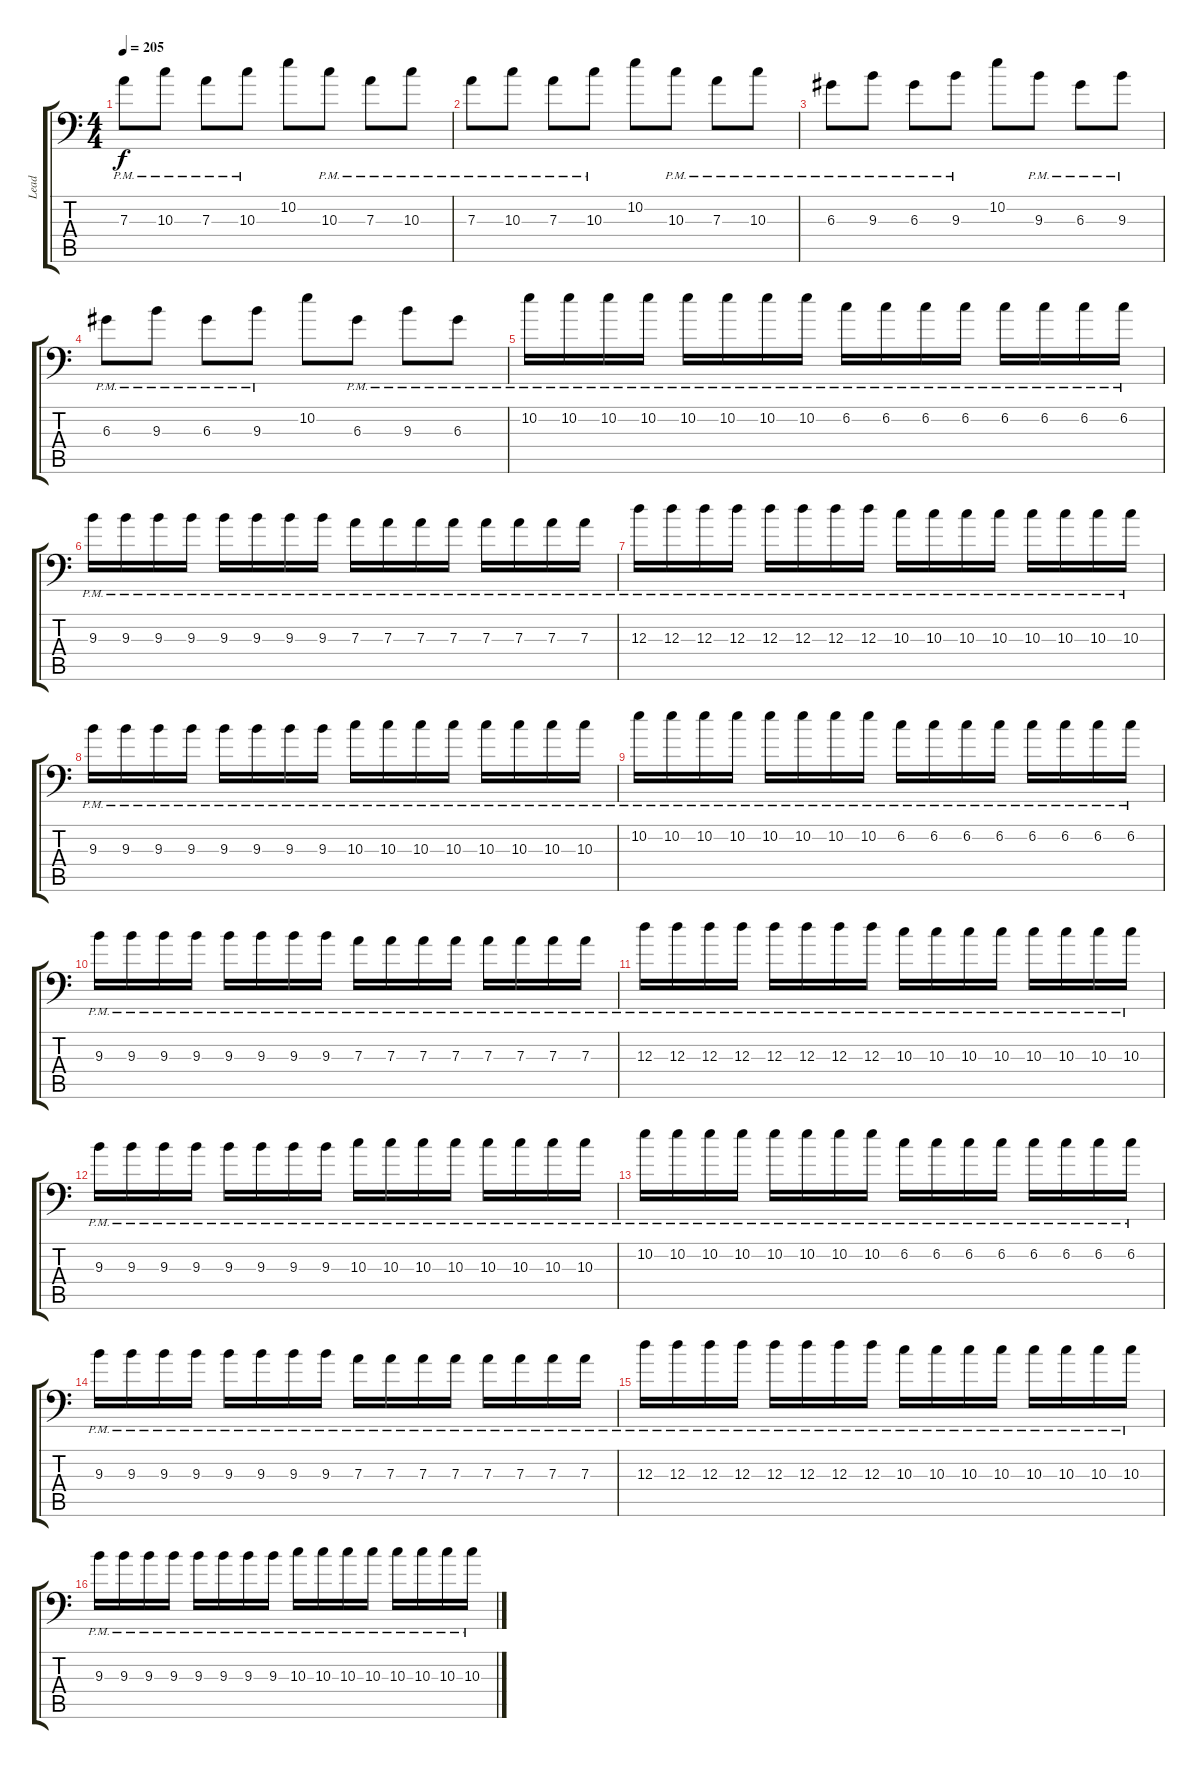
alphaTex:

\track ("Lead" "Lead") {instrument distortionguitar}
\staff {score tabs}
\tuning (B3 Gb3 D3 A2 E2 A1) {hide}
\ts (4 4)
\tempo 205
\clef f4
\ks c
7.3{pm}.8{dy f} 10.3{pm}.8 7.3{pm}.8 10.3{pm}.8 10.2.8 10.3{pm}.8 7.3{pm}.8 10.3{pm}.8 |
7.3{pm}.8 10.3{pm}.8 7.3{pm}.8 10.3{pm}.8 10.2.8 10.3{pm}.8 7.3{pm}.8 10.3{pm}.8 |
6.3{pm}.8 9.3{pm}.8 6.3{pm}.8 9.3{pm}.8 10.2.8 9.3{pm}.8 6.3{pm}.8 9.3{pm}.8 |
6.3{pm}.8 9.3{pm}.8 6.3{pm}.8 9.3{pm}.8 10.2.8 6.3{pm}.8 9.3{pm}.8 6.3{pm}.8 |
10.2{pm}.16 10.2{pm}.16 10.2{pm}.16 10.2{pm}.16 10.2{pm}.16 10.2{pm}.16 10.2{pm}.16 10.2{pm}.16 6.2{pm}.16 6.2{pm}.16 6.2{pm}.16 6.2{pm}.16 6.2{pm}.16 6.2{pm}.16 6.2{pm}.16 6.2{pm}.16 |
9.3{pm}.16 9.3{pm}.16 9.3{pm}.16 9.3{pm}.16 9.3{pm}.16 9.3{pm}.16 9.3{pm}.16 9.3{pm}.16 7.3{pm}.16 7.3{pm}.16 7.3{pm}.16 7.3{pm}.16 7.3{pm}.16 7.3{pm}.16 7.3{pm}.16 7.3{pm}.16 |
12.3{pm}.16 12.3{pm}.16 12.3{pm}.16 12.3{pm}.16 12.3{pm}.16 12.3{pm}.16 12.3{pm}.16 12.3{pm}.16 10.3{pm}.16 10.3{pm}.16 10.3{pm}.16 10.3{pm}.16 10.3{pm}.16 10.3{pm}.16 10.3{pm}.16 10.3{pm}.16 |
9.3{pm}.16 9.3{pm}.16 9.3{pm}.16 9.3{pm}.16 9.3{pm}.16 9.3{pm}.16 9.3{pm}.16 9.3{pm}.16 10.3{pm}.16 10.3{pm}.16 10.3{pm}.16 10.3{pm}.16 10.3{pm}.16 10.3{pm}.16 10.3{pm}.16 10.3{pm}.16 |
10.2{pm}.16 10.2{pm}.16 10.2{pm}.16 10.2{pm}.16 10.2{pm}.16 10.2{pm}.16 10.2{pm}.16 10.2{pm}.16 6.2{pm}.16 6.2{pm}.16 6.2{pm}.16 6.2{pm}.16 6.2{pm}.16 6.2{pm}.16 6.2{pm}.16 6.2{pm}.16 |
9.3{pm}.16 9.3{pm}.16 9.3{pm}.16 9.3{pm}.16 9.3{pm}.16 9.3{pm}.16 9.3{pm}.16 9.3{pm}.16 7.3{pm}.16 7.3{pm}.16 7.3{pm}.16 7.3{pm}.16 7.3{pm}.16 7.3{pm}.16 7.3{pm}.16 7.3{pm}.16 |
12.3{pm}.16 12.3{pm}.16 12.3{pm}.16 12.3{pm}.16 12.3{pm}.16 12.3{pm}.16 12.3{pm}.16 12.3{pm}.16 10.3{pm}.16 10.3{pm}.16 10.3{pm}.16 10.3{pm}.16 10.3{pm}.16 10.3{pm}.16 10.3{pm}.16 10.3{pm}.16 |
9.3{pm}.16 9.3{pm}.16 9.3{pm}.16 9.3{pm}.16 9.3{pm}.16 9.3{pm}.16 9.3{pm}.16 9.3{pm}.16 10.3{pm}.16 10.3{pm}.16 10.3{pm}.16 10.3{pm}.16 10.3{pm}.16 10.3{pm}.16 10.3{pm}.16 10.3{pm}.16 |
10.2{pm}.16 10.2{pm}.16 10.2{pm}.16 10.2{pm}.16 10.2{pm}.16 10.2{pm}.16 10.2{pm}.16 10.2{pm}.16 6.2{pm}.16 6.2{pm}.16 6.2{pm}.16 6.2{pm}.16 6.2{pm}.16 6.2{pm}.16 6.2{pm}.16 6.2{pm}.16 |
9.3{pm}.16 9.3{pm}.16 9.3{pm}.16 9.3{pm}.16 9.3{pm}.16 9.3{pm}.16 9.3{pm}.16 9.3{pm}.16 7.3{pm}.16 7.3{pm}.16 7.3{pm}.16 7.3{pm}.16 7.3{pm}.16 7.3{pm}.16 7.3{pm}.16 7.3{pm}.16 |
12.3{pm}.16 12.3{pm}.16 12.3{pm}.16 12.3{pm}.16 12.3{pm}.16 12.3{pm}.16 12.3{pm}.16 12.3{pm}.16 10.3{pm}.16 10.3{pm}.16 10.3{pm}.16 10.3{pm}.16 10.3{pm}.16 10.3{pm}.16 10.3{pm}.16 10.3{pm}.16 |
9.3{pm}.16 9.3{pm}.16 9.3{pm}.16 9.3{pm}.16 9.3{pm}.16 9.3{pm}.16 9.3{pm}.16 9.3{pm}.16 10.3{pm}.16 10.3{pm}.16 10.3{pm}.16 10.3{pm}.16 10.3{pm}.16 10.3{pm}.16 10.3{pm}.16 10.3{pm}.16
